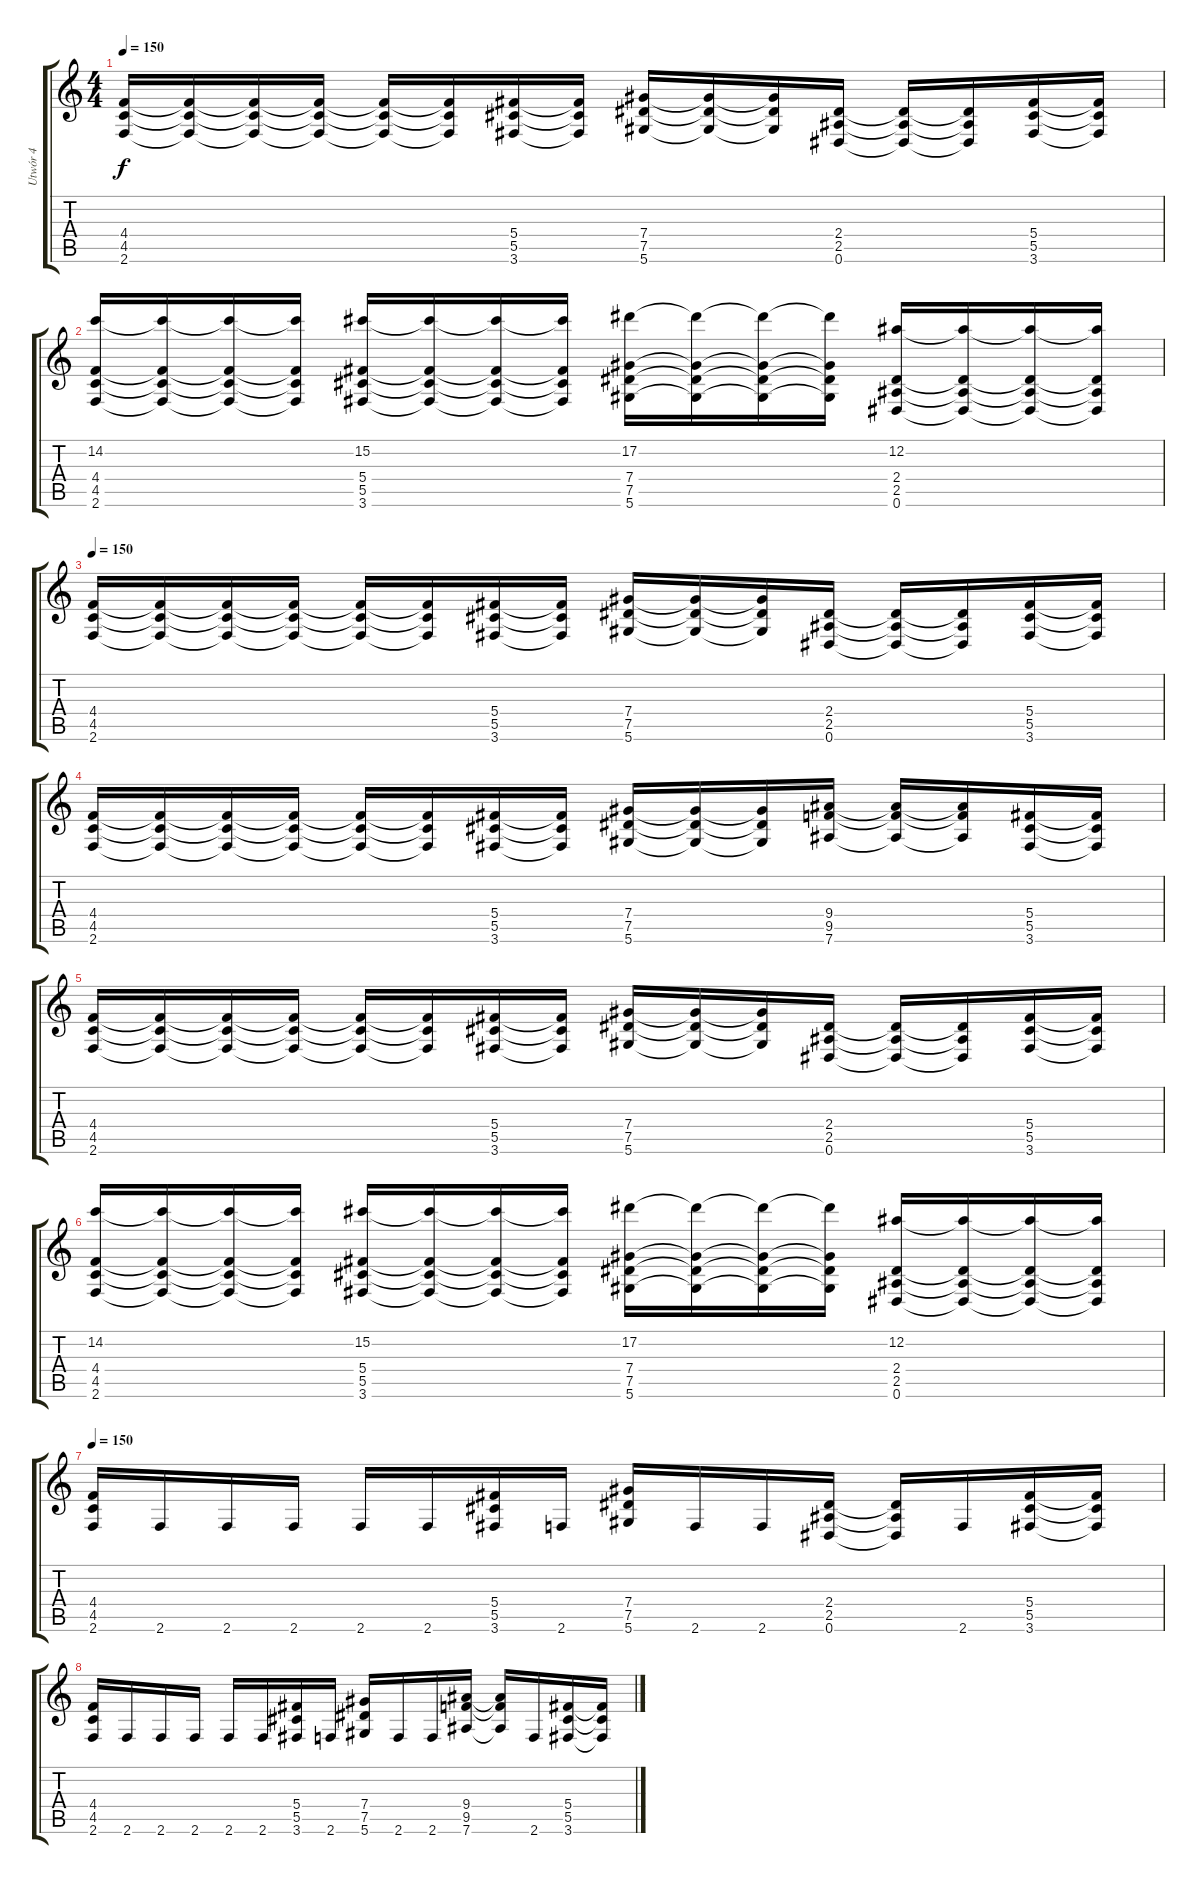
\track ("Utwór 4" "Utwór 4") {instrument overdrivenguitar}
\staff {score tabs}
\tuning (Eb4 Bb3 Gb3 Db3 Ab2 Eb2) {hide}
\ts (4 4)
\tempo 150
\clef g2
\ks c
(4.4 4.5 2.6).16{dy f} (4.4{t} 4.5{t} 2.6{t}).16 (4.4{t} 4.5{t} 2.6{t}).16 (4.4{t} 4.5{t} 2.6{t}).16 (4.4{t} 4.5{t} 2.6{t}).16 (4.4{t} 4.5{t} 2.6{t}).16 (5.4 5.5 3.6).16 (5.4{t} 5.5{t} 3.6{t}).16 (7.4 7.5 5.6).16 (7.4{t} 7.5{t} 5.6{t}).16 (7.4{t} 7.5{t} 5.6{t}).16 (2.4 2.5 0.6).16 (2.4{t} 2.5{t} 0.6{t}).16 (2.4{t} 2.5{t} 0.6{t}).16 (5.4 5.5 3.6).16 (5.4{t} 5.5{t} 3.6{t}).16 |
(14.2 4.4 4.5 2.6).16 (14.2{t} 4.4{t} 4.5{t} 2.6{t}).16 (14.2{t} 4.4{t} 4.5{t} 2.6{t}).16 (14.2{t} 4.4{t} 4.5{t} 2.6{t}).16 (15.2 5.4 5.5 3.6).16 (15.2{t} 5.4{t} 5.5{t} 3.6{t}).16 (15.2{t} 5.4{t} 5.5{t} 3.6{t}).16 (15.2{t} 5.4{t} 5.5{t} 3.6{t}).16 (17.2 7.4 7.5 5.6).16 (17.2{t} 7.4{t} 7.5{t} 5.6{t}).16 (17.2{t} 7.4{t} 7.5{t} 5.6{t}).16 (17.2{t} 7.4{t} 7.5{t} 5.6{t}).16 (12.2 2.4 2.5 0.6).16 (12.2{t} 2.4{t} 2.5{t} 0.6{t}).16 (12.2{t} 2.4{t} 2.5{t} 0.6{t}).16 (12.2{t} 2.4{t} 2.5{t} 0.6{t}).16 |
\tempo 150
(4.4 4.5 2.6).16 (4.4{t} 4.5{t} 2.6{t}).16 (4.4{t} 4.5{t} 2.6{t}).16 (4.4{t} 4.5{t} 2.6{t}).16 (4.4{t} 4.5{t} 2.6{t}).16 (4.4{t} 4.5{t} 2.6{t}).16 (5.4 5.5 3.6).16 (5.4{t} 5.5{t} 3.6{t}).16 (7.4 7.5 5.6).16 (7.4{t} 7.5{t} 5.6{t}).16 (7.4{t} 7.5{t} 5.6{t}).16 (2.4 2.5 0.6).16 (2.4{t} 2.5{t} 0.6{t}).16 (2.4{t} 2.5{t} 0.6{t}).16 (5.4 5.5 3.6).16 (5.4{t} 5.5{t} 3.6{t}).16 |
(4.4 4.5 2.6).16 (4.4{t} 4.5{t} 2.6{t}).16 (4.4{t} 4.5{t} 2.6{t}).16 (4.4{t} 4.5{t} 2.6{t}).16 (4.4{t} 4.5{t} 2.6{t}).16 (4.4{t} 4.5{t} 2.6{t}).16 (5.4 5.5 3.6).16 (5.4{t} 5.5{t} 3.6{t}).16 (7.4 7.5 5.6).16 (7.4{t} 7.5{t} 5.6{t}).16 (7.4{t} 7.5{t} 5.6{t}).16 (9.4 9.5 7.6).16 (9.4{t} 9.5{t} 7.6{t}).16 (9.4{t} 9.5{t} 7.6{t}).16 (5.4 5.5 3.6).16 (5.4{t} 5.5{t} 3.6{t}).16 |
(4.4 4.5 2.6).16 (4.4{t} 4.5{t} 2.6{t}).16 (4.4{t} 4.5{t} 2.6{t}).16 (4.4{t} 4.5{t} 2.6{t}).16 (4.4{t} 4.5{t} 2.6{t}).16 (4.4{t} 4.5{t} 2.6{t}).16 (5.4 5.5 3.6).16 (5.4{t} 5.5{t} 3.6{t}).16 (7.4 7.5 5.6).16 (7.4{t} 7.5{t} 5.6{t}).16 (7.4{t} 7.5{t} 5.6{t}).16 (2.4 2.5 0.6).16 (2.4{t} 2.5{t} 0.6{t}).16 (2.4{t} 2.5{t} 0.6{t}).16 (5.4 5.5 3.6).16 (5.4{t} 5.5{t} 3.6{t}).16 |
(14.2 4.4 4.5 2.6).16 (14.2{t} 4.4{t} 4.5{t} 2.6{t}).16 (14.2{t} 4.4{t} 4.5{t} 2.6{t}).16 (14.2{t} 4.4{t} 4.5{t} 2.6{t}).16 (15.2 5.4 5.5 3.6).16 (15.2{t} 5.4{t} 5.5{t} 3.6{t}).16 (15.2{t} 5.4{t} 5.5{t} 3.6{t}).16 (15.2{t} 5.4{t} 5.5{t} 3.6{t}).16 (17.2 7.4 7.5 5.6).16 (17.2{t} 7.4{t} 7.5{t} 5.6{t}).16 (17.2{t} 7.4{t} 7.5{t} 5.6{t}).16 (17.2{t} 7.4{t} 7.5{t} 5.6{t}).16 (12.2 2.4 2.5 0.6).16 (12.2{t} 2.4{t} 2.5{t} 0.6{t}).16 (12.2{t} 2.4{t} 2.5{t} 0.6{t}).16 (12.2{t} 2.4{t} 2.5{t} 0.6{t}).16 |
\tempo 150
(4.4 4.5 2.6).16 2.6.16 2.6.16 2.6.16 2.6.16 2.6.16 (5.4 5.5 3.6).16 2.6.16 (7.4 7.5 5.6).16 2.6.16 2.6.16 (2.4 2.5 0.6).16 (2.4{t} 2.5{t} 0.6{t}).16 2.6.16 (5.4 5.5 3.6).16 (5.4{t} 5.5{t} 3.6{t}).16 |
(4.4 4.5 2.6).16 2.6.16 2.6.16 2.6.16 2.6.16 2.6.16 (5.4 5.5 3.6).16 2.6.16 (7.4 7.5 5.6).16 2.6.16 2.6.16 (9.4 9.5 7.6).16 (9.4{t} 9.5{t} 7.6{t}).16 2.6.16 (5.4 5.5 3.6).16 (5.4{t} 5.5{t} 3.6{t}).16
